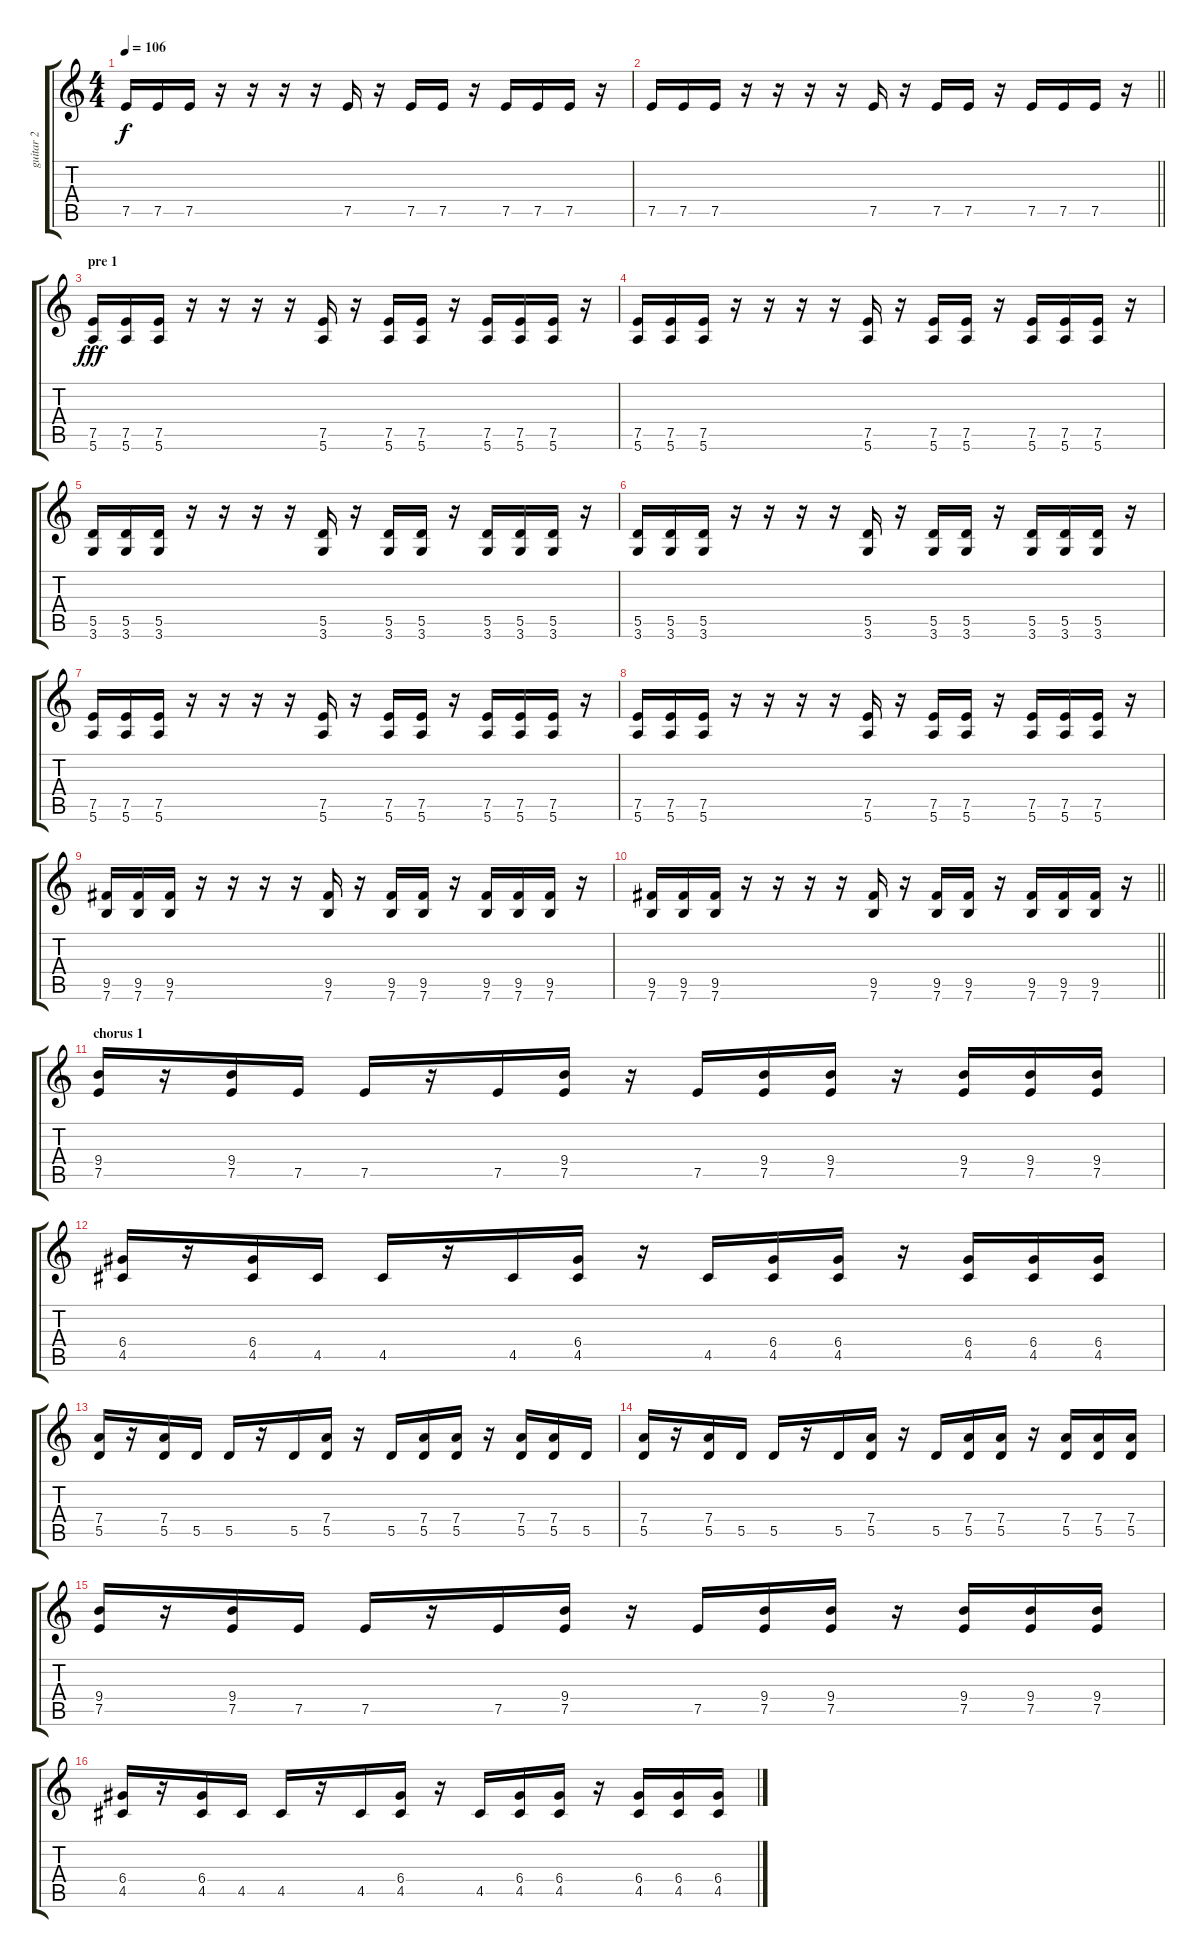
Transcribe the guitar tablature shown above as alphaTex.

\track ("guitar 2" "guitar 2") {instrument electricguitarjazz}
\staff {score tabs}
\tuning (E4 B3 G3 D3 A2 E2) {hide}
\ts (4 4)
\tempo 106
\clef g2
\ks c
7.5.16{dy f instrument electricguitarmuted} 7.5.16 7.5.16 r.16 r.16 r.16 r.16 7.5.16 r.16 7.5.16 7.5.16 r.16 7.5.16 7.5.16 7.5.16 r.16 |
\barLineRight lightlight
7.5.16{instrument electricguitarmuted} 7.5.16 7.5.16 r.16 r.16 r.16 r.16 7.5.16 r.16 7.5.16 7.5.16 r.16 7.5.16 7.5.16 7.5.16 r.16 |
\section ("" "pre 1")
(7.5 5.6).16{dy fff} (7.5 5.6).16 (7.5 5.6).16 r.16 r.16 r.16 r.16 (7.5 5.6).16 r.16 (7.5 5.6).16 (7.5 5.6).16 r.16 (7.5 5.6).16 (7.5 5.6).16 (7.5 5.6).16 r.16 |
(7.5 5.6).16 (7.5 5.6).16 (7.5 5.6).16 r.16 r.16 r.16 r.16 (7.5 5.6).16 r.16 (7.5 5.6).16 (7.5 5.6).16 r.16 (7.5 5.6).16 (7.5 5.6).16 (7.5 5.6).16 r.16 |
(5.5 3.6).16 (5.5 3.6).16 (5.5 3.6).16 r.16 r.16 r.16 r.16 (5.5 3.6).16 r.16 (5.5 3.6).16 (5.5 3.6).16 r.16 (5.5 3.6).16 (5.5 3.6).16 (5.5 3.6).16 r.16 |
(5.5 3.6).16 (5.5 3.6).16 (5.5 3.6).16 r.16 r.16 r.16 r.16 (5.5 3.6).16 r.16 (5.5 3.6).16 (5.5 3.6).16 r.16 (5.5 3.6).16 (5.5 3.6).16 (5.5 3.6).16 r.16 |
(7.5 5.6).16 (7.5 5.6).16 (7.5 5.6).16 r.16 r.16 r.16 r.16 (7.5 5.6).16 r.16 (7.5 5.6).16 (7.5 5.6).16 r.16 (7.5 5.6).16 (7.5 5.6).16 (7.5 5.6).16 r.16 |
(7.5 5.6).16 (7.5 5.6).16 (7.5 5.6).16 r.16 r.16 r.16 r.16 (7.5 5.6).16 r.16 (7.5 5.6).16 (7.5 5.6).16 r.16 (7.5 5.6).16 (7.5 5.6).16 (7.5 5.6).16 r.16 |
(9.5 7.6).16 (9.5 7.6).16 (9.5 7.6).16 r.16 r.16 r.16 r.16 (9.5 7.6).16 r.16 (9.5 7.6).16 (9.5 7.6).16 r.16 (9.5 7.6).16 (9.5 7.6).16 (9.5 7.6).16 r.16 |
\barLineRight lightlight
(9.5 7.6).16 (9.5 7.6).16 (9.5 7.6).16 r.16 r.16 r.16 r.16 (9.5 7.6).16 r.16 (9.5 7.6).16 (9.5 7.6).16 r.16 (9.5 7.6).16 (9.5 7.6).16 (9.5 7.6).16 r.16 |
\section ("" "chorus 1")
(9.4 7.5).16 r.16 (9.4 7.5).16 7.5.16 7.5.16 r.16 7.5.16 (9.4 7.5).16 r.16 7.5.16 (9.4 7.5).16 (9.4 7.5).16 r.16 (9.4 7.5).16 (9.4 7.5).16 (9.4 7.5).16 |
(6.4 4.5).16 r.16 (6.4 4.5).16 4.5.16 4.5.16 r.16 4.5.16 (6.4 4.5).16 r.16 4.5.16 (6.4 4.5).16 (6.4 4.5).16 r.16 (6.4 4.5).16 (6.4 4.5).16 (6.4 4.5).16 |
(7.4 5.5).16 r.16 (7.4 5.5).16 5.5.16 5.5.16 r.16 5.5.16 (7.4 5.5).16 r.16 5.5.16 (7.4 5.5).16 (7.4 5.5).16 r.16 (7.4 5.5).16 (7.4 5.5).16 5.5.16 |
(7.4 5.5).16 r.16 (7.4 5.5).16 5.5.16 5.5.16 r.16 5.5.16 (7.4 5.5).16 r.16 5.5.16 (7.4 5.5).16 (7.4 5.5).16 r.16 (7.4 5.5).16 (7.4 5.5).16 (7.4 5.5).16 |
(9.4 7.5).16 r.16 (9.4 7.5).16 7.5.16 7.5.16 r.16 7.5.16 (9.4 7.5).16 r.16 7.5.16 (9.4 7.5).16 (9.4 7.5).16 r.16 (9.4 7.5).16 (9.4 7.5).16 (9.4 7.5).16 |
(6.4 4.5).16 r.16 (6.4 4.5).16 4.5.16 4.5.16 r.16 4.5.16 (6.4 4.5).16 r.16 4.5.16 (6.4 4.5).16 (6.4 4.5).16 r.16 (6.4 4.5).16 (6.4 4.5).16 (6.4 4.5).16
